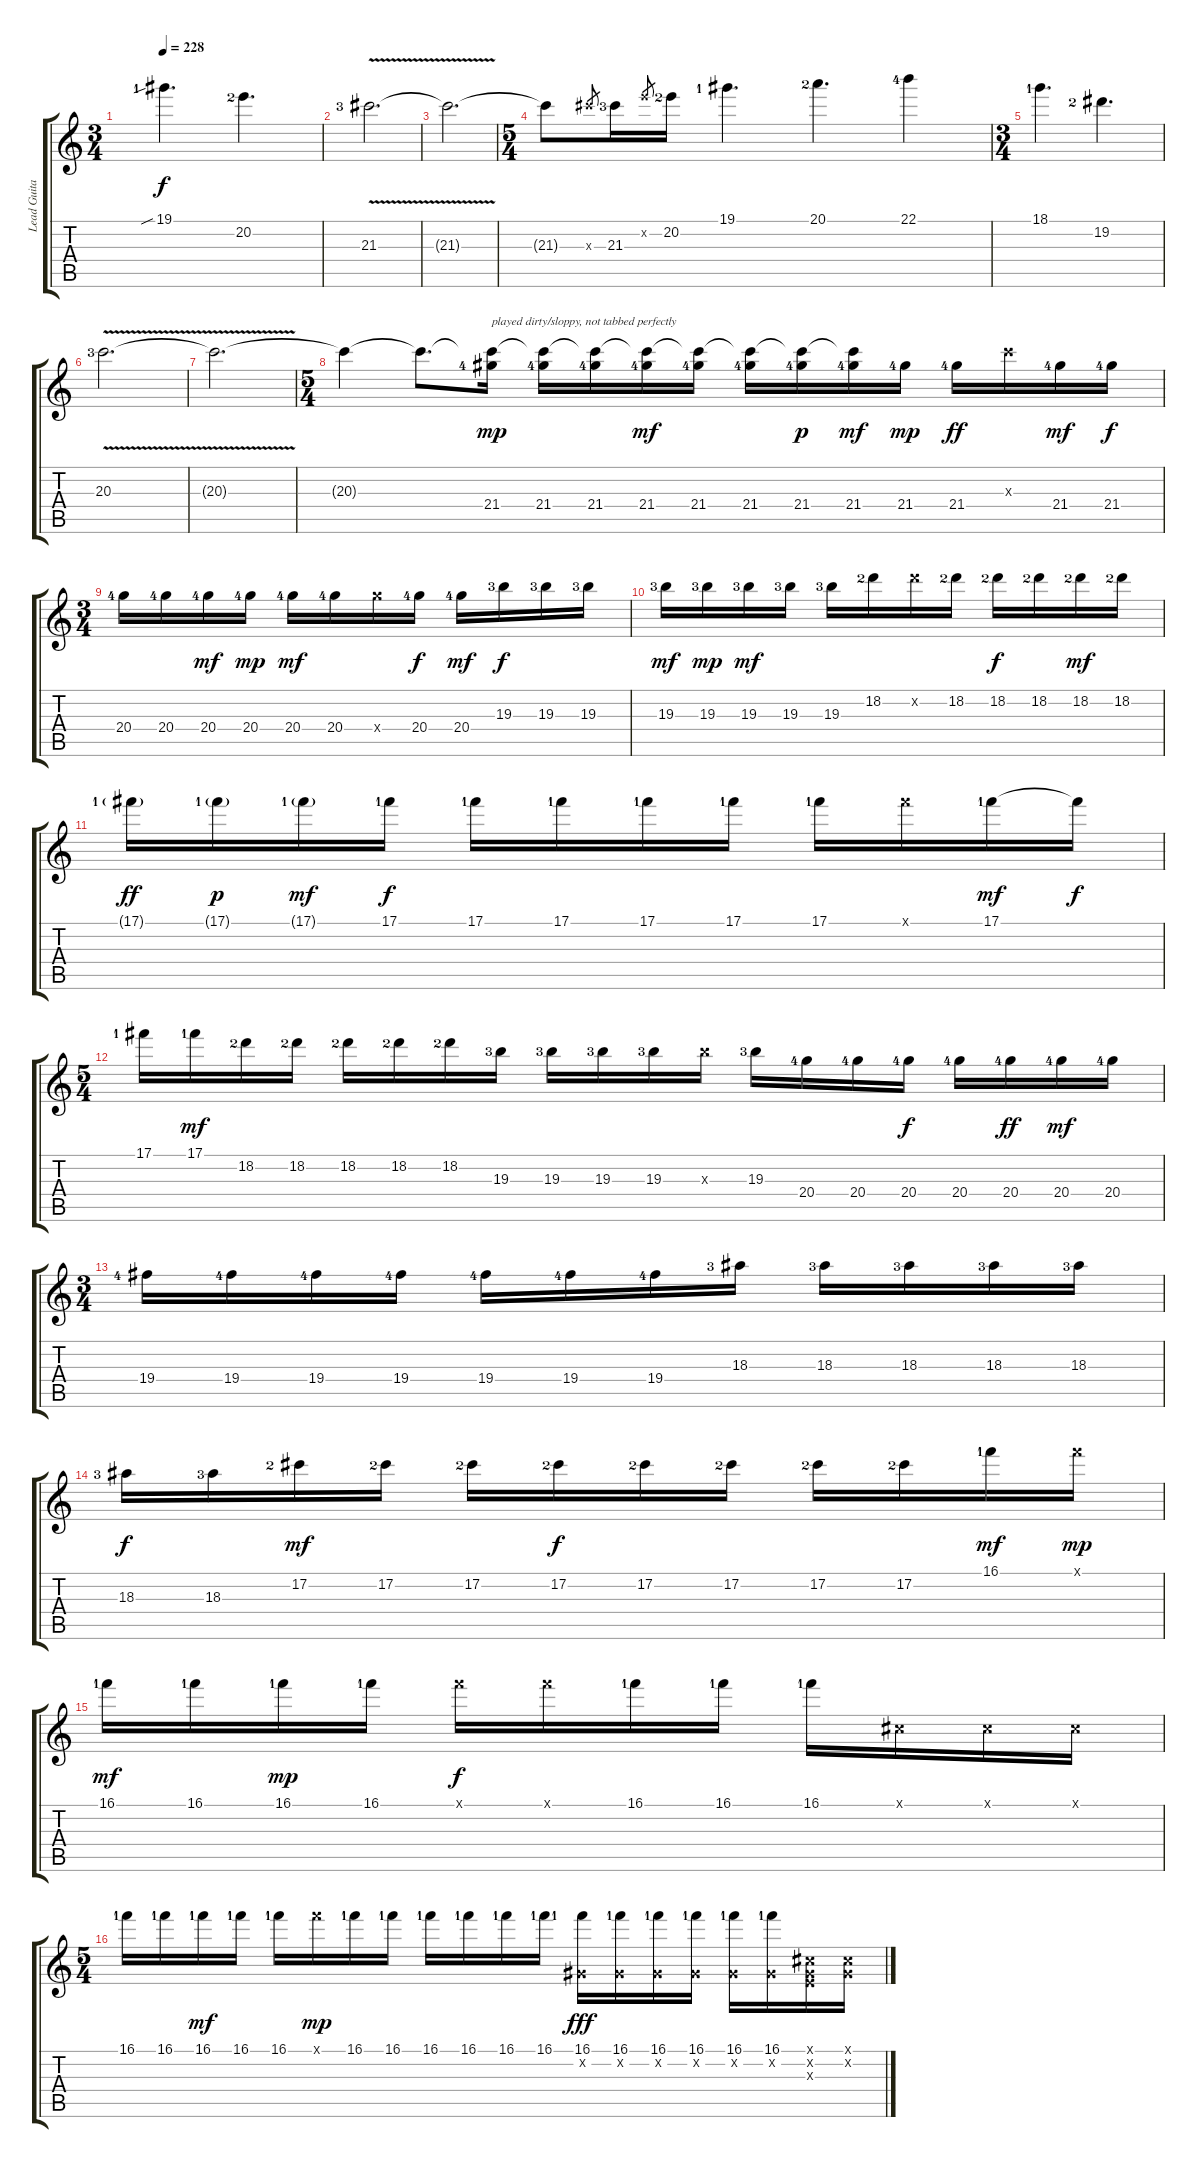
\track ("Lead Guitar" "Lead Guita") {instrument overdrivenguitar}
\staff {score tabs}
\tuning (Db4 Ab3 E3 B2 Gb2 B1) {hide}
\ts (3 4)
\tempo 228
\clef g2
\ks c
19.1{sib lf 2}.4{d dy f volume 14} 20.2{lf 3}.4{d} |
21.3{v lf 4}.2{d} |
21.3{t}.2{d} |
\ts (5 4)
21.3{t}.8 21.3{x}.8{gr} 21.3{lf 4}.16 20.2{x}.8{gr} 20.2{lf 3}.16 19.1{lf 2}.4{d} 20.1{lf 3}.4{d} 22.1{lf 5}.4 |
\ts (3 4)
18.1{lf 2}.4{d} 19.2{lf 3}.4{d} |
20.3{v lf 4}.2{d} |
20.3{t}.2{d} |
\ts (5 4)
20.3{t}.4 20.3{t}.8{d} (20.3{t} 21.4{lf 5}).16{txt "played dirty/sloppy, not tabbed perfectly" dy mp} (20.3{t} 21.4{lf 5}).16 (20.3{t} 21.4{lf 5}).16 (20.3{t} 21.4{lf 5}).16{dy mf} (20.3{t} 21.4{lf 5}).16 (20.3{t} 21.4{lf 5}).16 (20.3{t} 21.4{lf 5}).16{dy p} (20.3{t} 21.4{lf 5}).16{dy mf} 21.4{lf 5}.16{dy mp} 21.4{lf 5}.16{dy ff} 20.3{x}.16 21.4{lf 5}.16{dy mf} 21.4{lf 5}.16{dy f} |
\ts (3 4)
20.4{lf 5}.16 20.4{lf 5}.16 20.4{lf 5}.16{dy mf} 20.4{lf 5}.16{dy mp} 20.4{lf 5}.16{dy mf} 20.4{lf 5}.16 20.4{x}.16 20.4{lf 5}.16{dy f} 20.4{lf 5}.16{dy mf} 19.3{lf 4}.16{dy f} 19.3{lf 4}.16 19.3{lf 4}.16 |
19.3{lf 4}.16{dy mf} 19.3{lf 4}.16{dy mp} 19.3{lf 4}.16{dy mf} 19.3{lf 4}.16 19.3{lf 4}.16 18.2{lf 3}.16 18.2{x}.16 18.2{lf 3}.16 18.2{lf 3}.16{dy f} 18.2{lf 3}.16 18.2{lf 3}.16{dy mf} 18.2{lf 3}.16 |
17.1{g lf 2}.16{dy ff} 17.1{g lf 2}.16{dy p} 17.1{g lf 2}.16{dy mf} 17.1{lf 2}.16{dy f} 17.1{lf 2}.16 17.1{lf 2}.16 17.1{lf 2}.16 17.1{lf 2}.16 17.1{lf 2}.16 17.1{x}.16 17.1{lf 2}.16{dy mf} 17.1{t}.16{dy f} |
\ts (5 4)
17.1{lf 2}.16 17.1{lf 2}.16{dy mf} 18.2{lf 3}.16 18.2{lf 3}.16 18.2{lf 3}.16 18.2{lf 3}.16 18.2{lf 3}.16 19.3{lf 4}.16 19.3{lf 4}.16 19.3{lf 4}.16 19.3{lf 4}.16 19.3{x}.16 19.3{lf 4}.16 20.4{lf 5}.16 20.4{lf 5}.16 20.4{lf 5}.16{dy f} 20.4{lf 5}.16 20.4{lf 5}.16{dy ff} 20.4{lf 5}.16{dy mf} 20.4{lf 5}.16 |
\ts (3 4)
19.4{lf 5}.16 19.4{lf 5}.16 19.4{lf 5}.16 19.4{lf 5}.16 19.4{lf 5}.16 19.4{lf 5}.16 19.4{lf 5}.16 18.3{lf 4}.16 18.3{lf 4}.16 18.3{lf 4}.16 18.3{lf 4}.16 18.3{lf 4}.16 |
18.3{lf 4}.16{dy f} 18.3{lf 4}.16 17.2{lf 3}.16{dy mf} 17.2{lf 3}.16 17.2{lf 3}.16 17.2{lf 3}.16{dy f} 17.2{lf 3}.16 17.2{lf 3}.16 17.2{lf 3}.16 17.2{lf 3}.16 16.1{lf 2}.16{dy mf} 16.1{x}.16{dy mp} |
16.1{lf 2}.16{dy mf} 16.1{lf 2}.16 16.1{lf 2}.16{dy mp} 16.1{lf 2}.16 16.1{x}.16{dy f} 16.1{x}.16 16.1{lf 2}.16 16.1{lf 2}.16 16.1{lf 2}.16 0.1{x}.16 0.1{x}.16 0.1{x}.16 |
\ts (5 4)
16.1{lf 2}.16 16.1{lf 2}.16 16.1{lf 2}.16{dy mf} 16.1{lf 2}.16 16.1{lf 2}.16 16.1{x}.16{dy mp} 16.1{lf 2}.16 16.1{lf 2}.16 16.1{lf 2}.16 16.1{lf 2}.16 16.1{lf 2}.16 16.1{lf 2}.16 (16.1{lf 2} 0.2{x}).16{dy fff} (16.1{lf 2} 0.2{x}).16 (16.1{lf 2} 0.2{x}).16 (16.1{lf 2} 0.2{x}).16 (16.1{lf 2} 0.2{x}).16 (16.1{lf 2} 0.2{x}).16 (0.1{x} 0.2{x} 0.3{x}).16 (0.1{x} 0.2{x}).16
